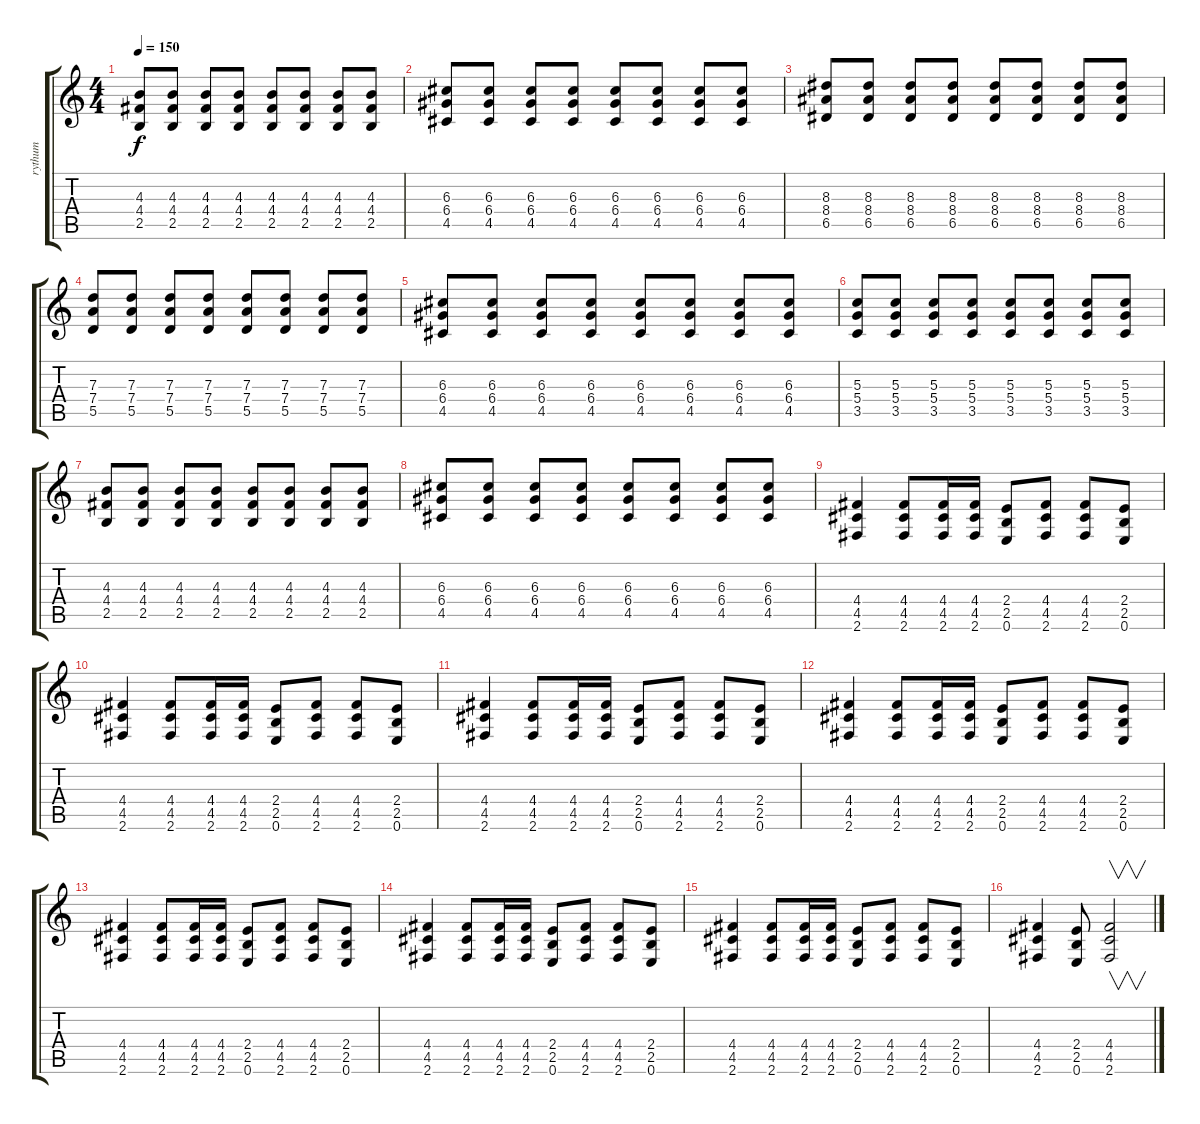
\track ("rythum" "rythum") {instrument distortionguitar}
\staff {score tabs}
\tuning (E4 B3 G3 D3 A2 E2) {hide}
\ts (4 4)
\tempo 150
\clef g2
\ks c
(4.3 4.4 2.5).8{dy f} (4.3 4.4 2.5).8 (4.3 4.4 2.5).8 (4.3 4.4 2.5).8 (4.3 4.4 2.5).8 (4.3 4.4 2.5).8 (4.3 4.4 2.5).8 (4.3 4.4 2.5).8 |
(6.3 6.4 4.5).8 (6.3 6.4 4.5).8 (6.3 6.4 4.5).8 (6.3 6.4 4.5).8 (6.3 6.4 4.5).8 (6.3 6.4 4.5).8 (6.3 6.4 4.5).8 (6.3 6.4 4.5).8 |
(8.3 8.4 6.5).8 (8.3 8.4 6.5).8 (8.3 8.4 6.5).8 (8.3 8.4 6.5).8 (8.3 8.4 6.5).8 (8.3 8.4 6.5).8 (8.3 8.4 6.5).8 (8.3 8.4 6.5).8 |
(7.3 7.4 5.5).8 (7.3 7.4 5.5).8 (7.3 7.4 5.5).8 (7.3 7.4 5.5).8 (7.3 7.4 5.5).8 (7.3 7.4 5.5).8 (7.3 7.4 5.5).8 (7.3 7.4 5.5).8 |
(6.3 6.4 4.5).8 (6.3 6.4 4.5).8 (6.3 6.4 4.5).8 (6.3 6.4 4.5).8 (6.3 6.4 4.5).8 (6.3 6.4 4.5).8 (6.3 6.4 4.5).8 (6.3 6.4 4.5).8 |
(5.3 5.4 3.5).8 (5.3 5.4 3.5).8 (5.3 5.4 3.5).8 (5.3 5.4 3.5).8 (5.3 5.4 3.5).8 (5.3 5.4 3.5).8 (5.3 5.4 3.5).8 (5.3 5.4 3.5).8 |
(4.3 4.4 2.5).8 (4.3 4.4 2.5).8 (4.3 4.4 2.5).8 (4.3 4.4 2.5).8 (4.3 4.4 2.5).8 (4.3 4.4 2.5).8 (4.3 4.4 2.5).8 (4.3 4.4 2.5).8 |
(6.3 6.4 4.5).8 (6.3 6.4 4.5).8 (6.3 6.4 4.5).8 (6.3 6.4 4.5).8 (6.3 6.4 4.5).8 (6.3 6.4 4.5).8 (6.3 6.4 4.5).8 (6.3 6.4 4.5).8 |
(4.4 4.5 2.6).4 (4.4 4.5 2.6).8 (4.4 4.5 2.6).16 (4.4 4.5 2.6).16 (2.4 2.5 0.6).8 (4.4 4.5 2.6).8 (4.4 4.5 2.6).8 (2.4 2.5 0.6).8 |
(4.4 4.5 2.6).4 (4.4 4.5 2.6).8 (4.4 4.5 2.6).16 (4.4 4.5 2.6).16 (2.4 2.5 0.6).8 (4.4 4.5 2.6).8 (4.4 4.5 2.6).8 (2.4 2.5 0.6).8 |
(4.4 4.5 2.6).4 (4.4 4.5 2.6).8 (4.4 4.5 2.6).16 (4.4 4.5 2.6).16 (2.4 2.5 0.6).8 (4.4 4.5 2.6).8 (4.4 4.5 2.6).8 (2.4 2.5 0.6).8 |
(4.4 4.5 2.6).4 (4.4 4.5 2.6).8 (4.4 4.5 2.6).16 (4.4 4.5 2.6).16 (2.4 2.5 0.6).8 (4.4 4.5 2.6).8 (4.4 4.5 2.6).8 (2.4 2.5 0.6).8 |
(4.4 4.5 2.6).4 (4.4 4.5 2.6).8 (4.4 4.5 2.6).16 (4.4 4.5 2.6).16 (2.4 2.5 0.6).8 (4.4 4.5 2.6).8 (4.4 4.5 2.6).8 (2.4 2.5 0.6).8 |
(4.4 4.5 2.6).4 (4.4 4.5 2.6).8 (4.4 4.5 2.6).16 (4.4 4.5 2.6).16 (2.4 2.5 0.6).8 (4.4 4.5 2.6).8 (4.4 4.5 2.6).8 (2.4 2.5 0.6).8 |
(4.4 4.5 2.6).4 (4.4 4.5 2.6).8 (4.4 4.5 2.6).16 (4.4 4.5 2.6).16 (2.4 2.5 0.6).8 (4.4 4.5 2.6).8 (4.4 4.5 2.6).8 (2.4 2.5 0.6).8 |
(4.4 4.5 2.6).4 (2.4 2.5 0.6).8 (4.4 4.5 2.6).2{v}
